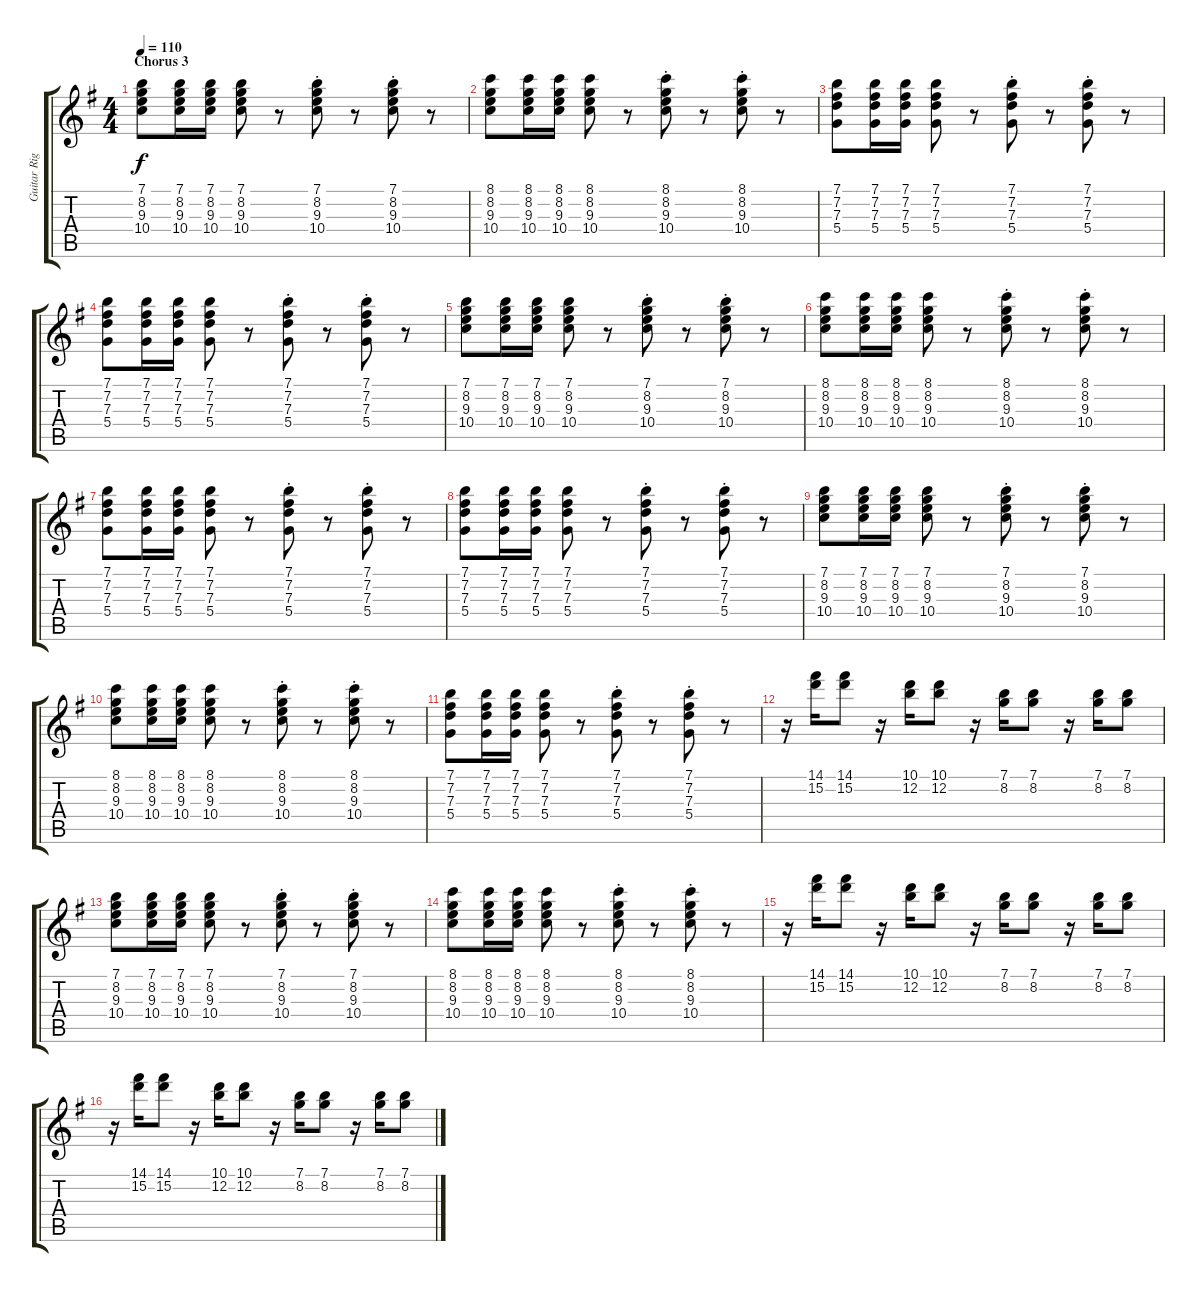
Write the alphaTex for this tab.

\track ("Guitar Right" "Guitar Rig") {instrument acousticguitarsteel}
\staff {score tabs}
\tuning (E4 B3 G3 D3 A2 E2) {hide}
\ts (4 4)
\section ("" "Chorus 3")
\tempo 110
\clef g2
\ks eminor
(7.1 8.2 9.3 10.4).8{dy f} (7.1 8.2 9.3 10.4).16 (7.1 8.2 9.3 10.4).16 (7.1 8.2 9.3 10.4).8 r.8 (7.1{st} 8.2{st} 9.3{st} 10.4{st}).8 r.8 (7.1{st} 8.2{st} 9.3{st} 10.4{st}).8 r.8 |
(8.1 8.2 9.3 10.4).8 (8.1 8.2 9.3 10.4).16 (8.1 8.2 9.3 10.4).16 (8.1 8.2 9.3 10.4).8 r.8 (8.1{st} 8.2{st} 9.3{st} 10.4{st}).8 r.8 (8.1{st} 8.2{st} 9.3{st} 10.4{st}).8 r.8 |
(7.1 7.2 7.3 5.4).8 (7.1 7.2 7.3 5.4).16 (7.1 7.2 7.3 5.4).16 (7.1 7.2 7.3 5.4).8 r.8 (7.1{st} 7.2{st} 7.3{st} 5.4{st}).8 r.8 (7.1{st} 7.2{st} 7.3{st} 5.4{st}).8 r.8 |
(7.1 7.2 7.3 5.4).8 (7.1 7.2 7.3 5.4).16 (7.1 7.2 7.3 5.4).16 (7.1 7.2 7.3 5.4).8 r.8 (7.1{st} 7.2{st} 7.3{st} 5.4{st}).8 r.8 (7.1{st} 7.2{st} 7.3{st} 5.4{st}).8 r.8 |
(7.1 8.2 9.3 10.4).8 (7.1 8.2 9.3 10.4).16 (7.1 8.2 9.3 10.4).16 (7.1 8.2 9.3 10.4).8 r.8 (7.1{st} 8.2{st} 9.3{st} 10.4{st}).8 r.8 (7.1{st} 8.2{st} 9.3{st} 10.4{st}).8 r.8 |
(8.1 8.2 9.3 10.4).8 (8.1 8.2 9.3 10.4).16 (8.1 8.2 9.3 10.4).16 (8.1 8.2 9.3 10.4).8 r.8 (8.1{st} 8.2{st} 9.3{st} 10.4{st}).8 r.8 (8.1{st} 8.2{st} 9.3{st} 10.4{st}).8 r.8 |
(7.1 7.2 7.3 5.4).8 (7.1 7.2 7.3 5.4).16 (7.1 7.2 7.3 5.4).16 (7.1 7.2 7.3 5.4).8 r.8 (7.1{st} 7.2{st} 7.3{st} 5.4{st}).8 r.8 (7.1{st} 7.2{st} 7.3{st} 5.4{st}).8 r.8 |
(7.1 7.2 7.3 5.4).8 (7.1 7.2 7.3 5.4).16 (7.1 7.2 7.3 5.4).16 (7.1 7.2 7.3 5.4).8 r.8 (7.1{st} 7.2{st} 7.3{st} 5.4{st}).8 r.8 (7.1{st} 7.2{st} 7.3{st} 5.4{st}).8 r.8 |
(7.1 8.2 9.3 10.4).8 (7.1 8.2 9.3 10.4).16 (7.1 8.2 9.3 10.4).16 (7.1 8.2 9.3 10.4).8 r.8 (7.1{st} 8.2{st} 9.3{st} 10.4{st}).8 r.8 (7.1{st} 8.2{st} 9.3{st} 10.4{st}).8 r.8 |
(8.1 8.2 9.3 10.4).8 (8.1 8.2 9.3 10.4).16 (8.1 8.2 9.3 10.4).16 (8.1 8.2 9.3 10.4).8 r.8 (8.1{st} 8.2{st} 9.3{st} 10.4{st}).8 r.8 (8.1{st} 8.2{st} 9.3{st} 10.4{st}).8 r.8 |
(7.1 7.2 7.3 5.4).8 (7.1 7.2 7.3 5.4).16 (7.1 7.2 7.3 5.4).16 (7.1 7.2 7.3 5.4).8 r.8 (7.1{st} 7.2{st} 7.3{st} 5.4{st}).8 r.8 (7.1{st} 7.2{st} 7.3{st} 5.4{st}).8 r.8 |
r.16 (14.1 15.2).16 (14.1 15.2).8 r.16 (10.1 12.2).16 (10.1 12.2).8 r.16 (7.1 8.2).16 (7.1 8.2).8 r.16 (7.1 8.2).16 (7.1 8.2).8 |
(7.1 8.2 9.3 10.4).8 (7.1 8.2 9.3 10.4).16 (7.1 8.2 9.3 10.4).16 (7.1 8.2 9.3 10.4).8 r.8 (7.1{st} 8.2{st} 9.3{st} 10.4{st}).8 r.8 (7.1{st} 8.2{st} 9.3{st} 10.4{st}).8 r.8 |
(8.1 8.2 9.3 10.4).8 (8.1 8.2 9.3 10.4).16 (8.1 8.2 9.3 10.4).16 (8.1 8.2 9.3 10.4).8 r.8 (8.1{st} 8.2{st} 9.3{st} 10.4{st}).8 r.8 (8.1{st} 8.2{st} 9.3{st} 10.4{st}).8 r.8 |
r.16 (14.1 15.2).16 (14.1 15.2).8 r.16 (10.1 12.2).16 (10.1 12.2).8 r.16 (7.1 8.2).16 (7.1 8.2).8 r.16 (7.1 8.2).16 (7.1 8.2).8 |
r.16 (14.1 15.2).16 (14.1 15.2).8 r.16 (10.1 12.2).16 (10.1 12.2).8 r.16 (7.1 8.2).16 (7.1 8.2).8 r.16 (7.1 8.2).16 (7.1 8.2).8
